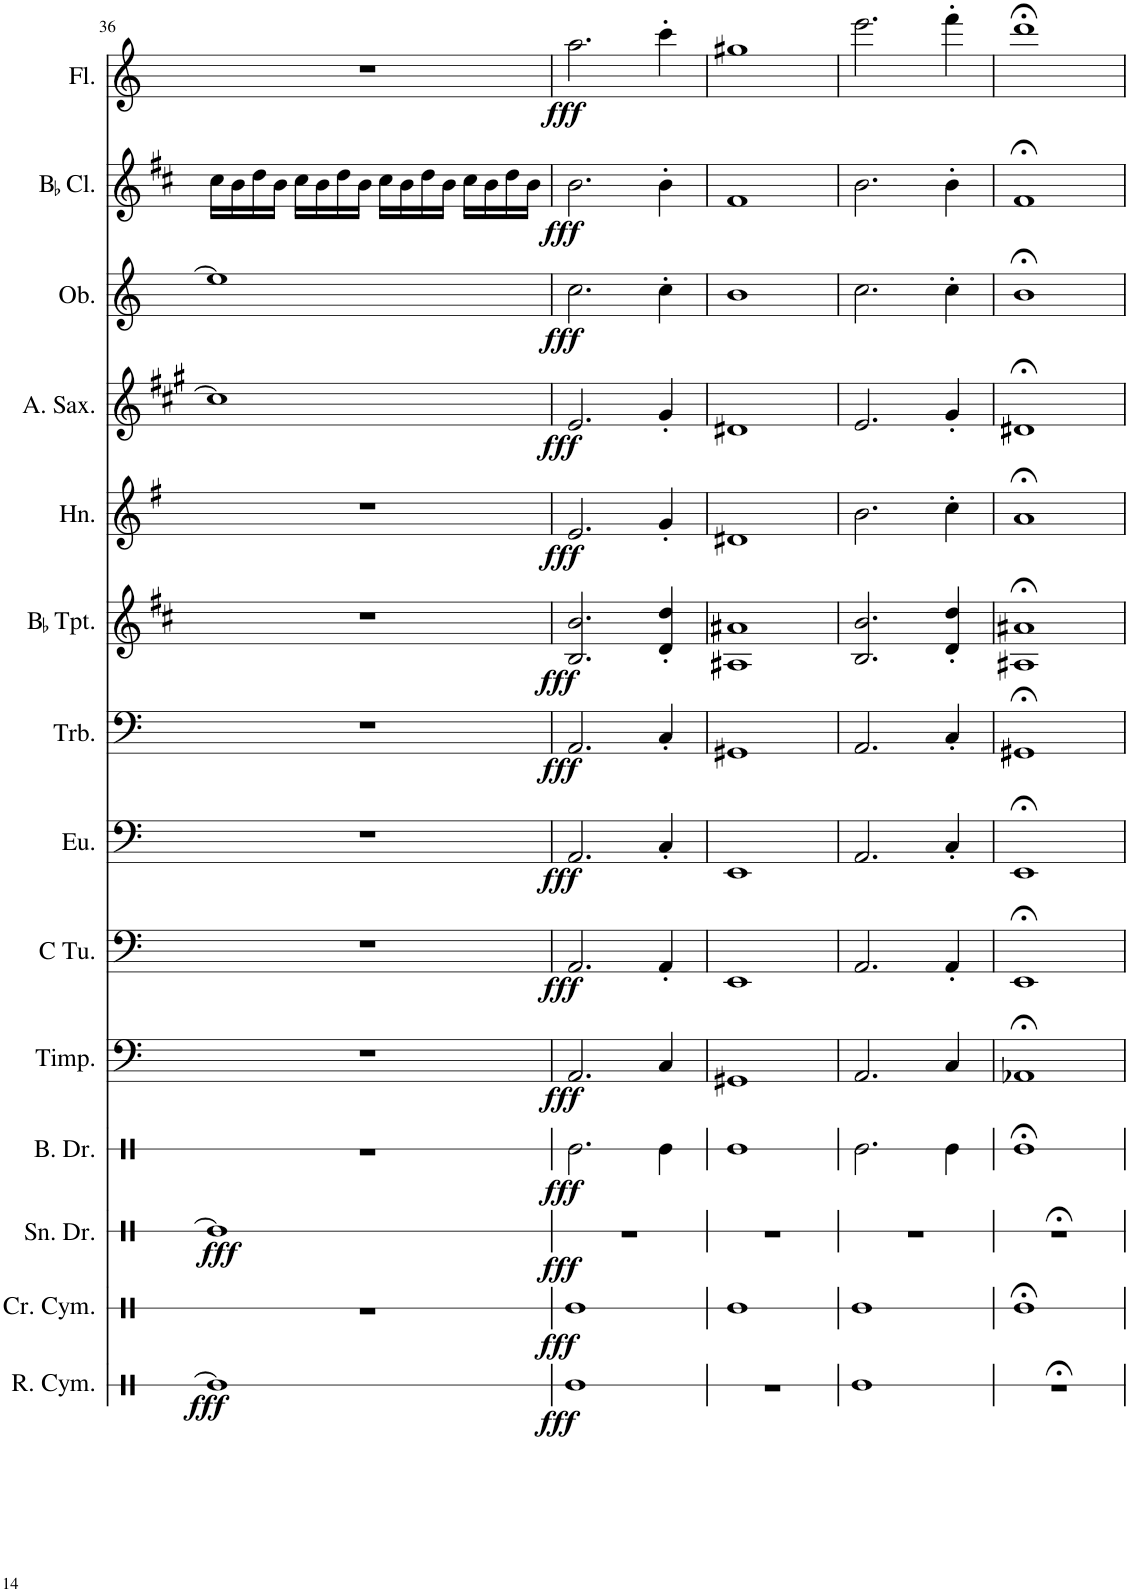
**kern	**dynam	**kern	**dynam	**kern	**dynam	**kern	**dynam	**kern	**dynam	**kern	**dynam	**kern	**dynam	**kern	**dynam	**kern	**dynam	**kern	**dynam	**kern	**dynam	**kern	**dynam	**kern	**dynam	**kern	**dynam
*part14	*part14	*part13	*part13	*part12	*part12	*part11	*part11	*part10	*part10	*part9	*part9	*part8	*part8	*part7	*part7	*part6	*part6	*part5	*part5	*part4	*part4	*part3	*part3	*part2	*part2	*part1	*part1
*staff14	*staff14	*staff13	*staff13	*staff12	*staff12	*staff11	*staff11	*staff10	*staff10	*staff9	*staff9	*staff8	*staff8	*staff7	*staff7	*staff6	*staff6	*staff5	*staff5	*staff4	*staff4	*staff3	*staff3	*staff2	*staff2	*staff1	*staff1
*I"Ride Cymbal	*	*I"Crash Cymbal	*	*I"Snare Drum	*	*I"Bass Drum	*	*I"Timpani	*	*I"C Tuba	*	*I"Euphonium	*	*I"Trombone	*	*I"BaccidentalFlat Trumpet	*	*I"Horn	*	*I"Alto Saxophone	*	*I"Oboe	*	*I"BaccidentalFlat Clarinet	*	*I"Flute	*
*I'R. Cym.	*	*I'Cr. Cym.	*	*I'Sn. Dr.	*	*I'B. Dr.	*	*I'Timp.	*	*I'C Tu.	*	*I'Eu.	*	*I'Trb.	*	*I'BaccidentalFlat Tpt.	*	*I'Hn.	*	*I'A. Sax.	*	*I'Ob.	*	*I'BaccidentalFlat Cl.	*	*I'Fl.	*
!!LO:PB:g=z
*clefX	*	*clefX	*	*clefX	*	*clefX	*	*clefF4	*	*clefF4	*	*clefF4	*	*clefF4	*	*clefG2	*	*clefG2	*	*clefG2	*	*clefG2	*	*clefG2	*	*clefG2	*
*	*	*	*	*	*	*	*	*	*	*	*	*	*	*	*	*Trd1c2	*	*Trd4c7	*	*Trd5c9	*	*	*	*Trd1c2	*	*	*
*k[]	*	*k[]	*	*k[]	*	*k[]	*	*k[]	*	*k[]	*	*k[]	*	*k[]	*	*k[f#c#]	*	*k[f#]	*	*k[f#c#g#]	*	*k[]	*	*k[f#c#]	*	*k[]	*
*M4/4	*	*M4/4	*	*M4/4	*	*M4/4	*	*M4/4	*	*M4/4	*	*M4/4	*	*M4/4	*	*M4/4	*	*M4/4	*	*M4/4	*	*M4/4	*	*M4/4	*	*M4/4	*
=36	=36	=36	=36	=36	=36	=36	=36	=36	=36	=36	=36	=36	=36	=36	=36	=36	=36	=36	=36	=36	=36	=36	=36	=36	=36	=36	=36
!	!LO:DY:b	!	!	!	!LO:DY:b	!	!	!	!	!	!	!	!	!	!	!	!	!	!	!	!	!	!	!	!	!	!
1Re]	fff	1r	.	1Re]	fff	1r	.	1r	.	1r	.	1r	.	1r	.	1r	.	1r	.	1cc#]	.	1ee]	.	16cc#\LL	.	1r	.
.	.	.	.	.	.	.	.	.	.	.	.	.	.	.	.	.	.	.	.	.	.	.	.	16b\	.	.	.
.	.	.	.	.	.	.	.	.	.	.	.	.	.	.	.	.	.	.	.	.	.	.	.	16dd\	.	.	.
.	.	.	.	.	.	.	.	.	.	.	.	.	.	.	.	.	.	.	.	.	.	.	.	16b\JJ	.	.	.
.	.	.	.	.	.	.	.	.	.	.	.	.	.	.	.	.	.	.	.	.	.	.	.	16cc#\LL	.	.	.
.	.	.	.	.	.	.	.	.	.	.	.	.	.	.	.	.	.	.	.	.	.	.	.	16b\	.	.	.
.	.	.	.	.	.	.	.	.	.	.	.	.	.	.	.	.	.	.	.	.	.	.	.	16dd\	.	.	.
.	.	.	.	.	.	.	.	.	.	.	.	.	.	.	.	.	.	.	.	.	.	.	.	16b\JJ	.	.	.
.	.	.	.	.	.	.	.	.	.	.	.	.	.	.	.	.	.	.	.	.	.	.	.	16cc#\LL	.	.	.
.	.	.	.	.	.	.	.	.	.	.	.	.	.	.	.	.	.	.	.	.	.	.	.	16b\	.	.	.
.	.	.	.	.	.	.	.	.	.	.	.	.	.	.	.	.	.	.	.	.	.	.	.	16dd\	.	.	.
.	.	.	.	.	.	.	.	.	.	.	.	.	.	.	.	.	.	.	.	.	.	.	.	16b\JJ	.	.	.
.	.	.	.	.	.	.	.	.	.	.	.	.	.	.	.	.	.	.	.	.	.	.	.	16cc#\LL	.	.	.
.	.	.	.	.	.	.	.	.	.	.	.	.	.	.	.	.	.	.	.	.	.	.	.	16b\	.	.	.
.	.	.	.	.	.	.	.	.	.	.	.	.	.	.	.	.	.	.	.	.	.	.	.	16dd\	.	.	.
.	.	.	.	.	.	.	.	.	.	.	.	.	.	.	.	.	.	.	.	.	.	.	.	16b\JJ	.	.	.
=37	=37	=37	=37	=37	=37	=37	=37	=37	=37	=37	=37	=37	=37	=37	=37	=37	=37	=37	=37	=37	=37	=37	=37	=37	=37	=37	=37
!	!LO:DY:b	!	!LO:DY:b	!	!LO:DY:b	!	!LO:DY:b	!	!LO:DY:b	!	!LO:DY:b	!	!LO:DY:b	!	!LO:DY:b	!	!LO:DY:b	!	!LO:DY:b	!	!LO:DY:b	!	!LO:DY:b	!	!LO:DY:b	!	!LO:DY:b
1Re	fff	1Re	fff	1r	fff	2.Re\	fff	2.AA/	fff	2.AA/	fff	2.AA/	fff	2.AA/	fff	2.B/ 2.b/	fff	2.e/	fff	2.e/	fff	2.cc\	fff	2.b\	fff	2.aa\	fff
.	.	.	.	.	.	4Re\	.	4C/	.	4AA'/	.	4C'/	.	4C'/	.	4d/' 4dd/'	.	4g'/	.	4g#'/	.	4cc'\	.	4b'\	.	4ccc'\	.
=38	=38	=38	=38	=38	=38	=38	=38	=38	=38	=38	=38	=38	=38	=38	=38	=38	=38	=38	=38	=38	=38	=38	=38	=38	=38	=38	=38
1r	.	1Re	.	1r	.	1Re	.	1GG#X	.	1EE	.	1EE	.	1GG#X	.	1A#X 1a#X	.	1d#X	.	1d#X	.	1b	.	1f#	.	1gg#X	.
=39	=39	=39	=39	=39	=39	=39	=39	=39	=39	=39	=39	=39	=39	=39	=39	=39	=39	=39	=39	=39	=39	=39	=39	=39	=39	=39	=39
1Re	.	1Re	.	1r	.	2.Re\	.	2.AA/	.	2.AA/	.	2.AA/	.	2.AA/	.	2.B/ 2.b/	.	2.b\	.	2.e/	.	2.cc\	.	2.b\	.	2.eee\	.
.	.	.	.	.	.	4Re\	.	4C/	.	4AA'/	.	4C'/	.	4C'/	.	4d/' 4dd/'	.	4cc'\	.	4g#'/	.	4cc'\	.	4b'\	.	4fff'\	.
=40	=40	=40	=40	=40	=40	=40	=40	=40	=40	=40	=40	=40	=40	=40	=40	=40	=40	=40	=40	=40	=40	=40	=40	=40	=40	=40	=40
1r;<	.	1Re;<	.	1r;<	.	1Re;<	.	1AA-X;<	.	1EE;<	.	1EE;<	.	1GG#X;<	.	1A#X;< 1a#X;<	.	1a;<	.	1d#X;<	.	1b;<	.	1f#;<	.	1ddd;<	.
=	=	=	=	=	=	=	=	=	=	=	=	=	=	=	=	=	=	=	=	=	=	=	=	=	=	=	=
*-	*-	*-	*-	*-	*-	*-	*-	*-	*-	*-	*-	*-	*-	*-	*-	*-	*-	*-	*-	*-	*-	*-	*-	*-	*-	*-	*-
